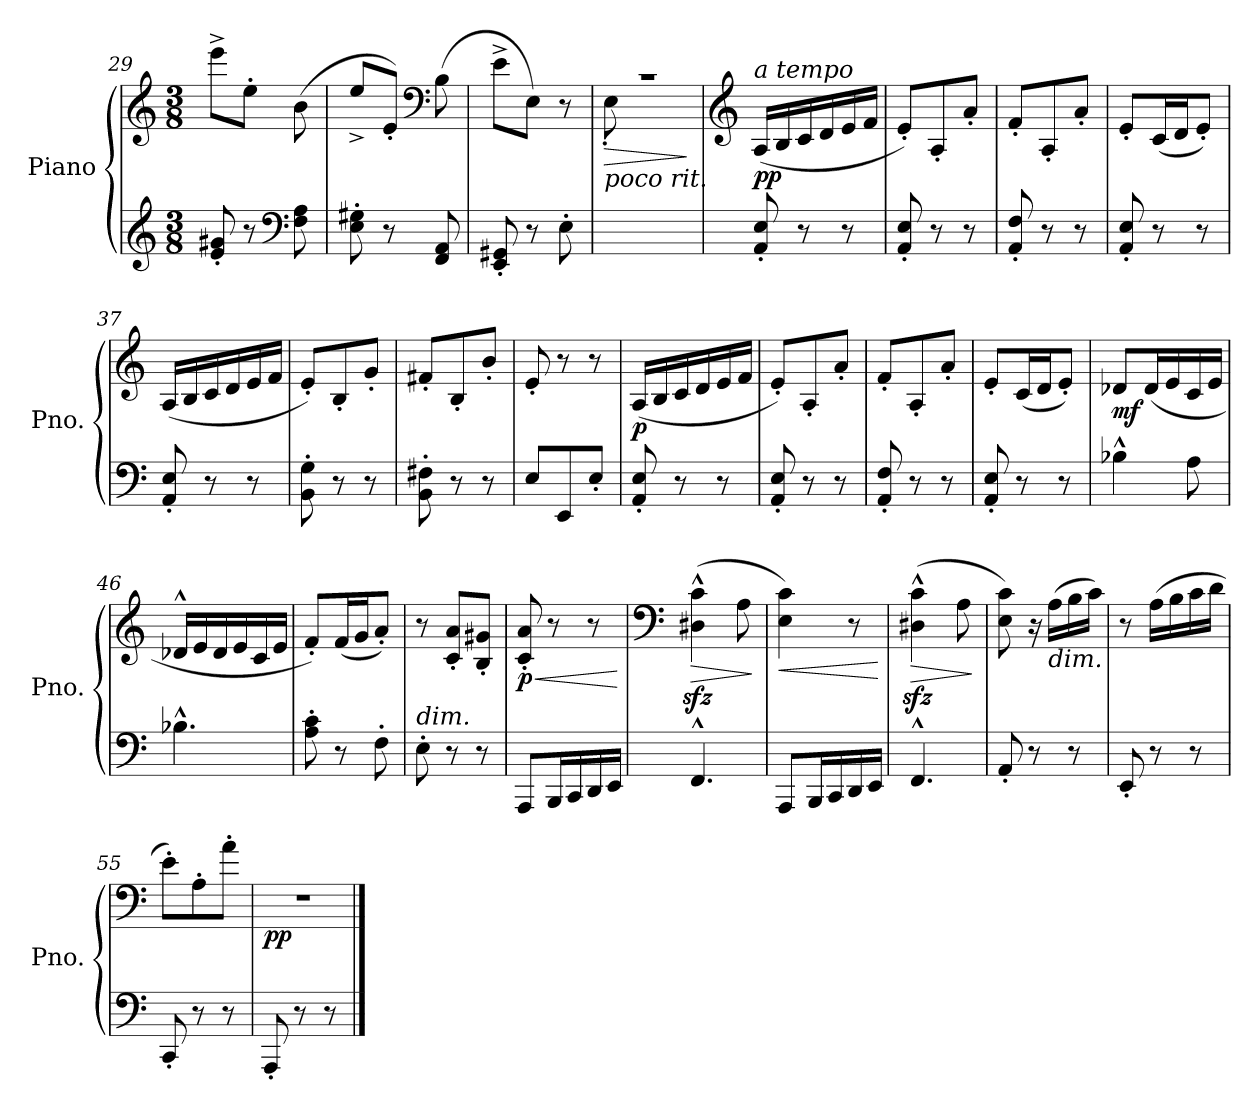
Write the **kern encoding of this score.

**kern	**kern	**dynam
*part1	*part1	*part1
*staff2	*staff1	*staff1/2
*I"Piano	*	*
*I'Pno.	*	*
*clefG2	*clefG2	*
*k[]	*k[]	*
*M3/8	*M3/8	*
=29	=29	=29
8e/' 8g#X/'	8eee^\L	.
8r	8ee'\J	.
*clefF4	*	*
8F\ 8A\	(>8b\	.
=30	=30	=30
8E\' 8G#X\'	8ee^/L	.
8r	8e'/J)	.
*	*clefF4	*
8FF/ 8AA/	(>8B\	.
=31	=31	=31
8EE/' 8GG#X/'	8e^\L	.
8r	8E\J)	.
8E'\	8r	.
=32	=32	=32
!LO:TX:a:i:t=poco rit.	!	!
!	!	!LO:HP:b
*	*^	*
8ryy	4.r	8E'\L	>
8E'/	.	4ryy	.
8E'/J	.	.	.
*	*v	*v	*
.	.	]
!!LO:LB:g=z
=33	=33	=33
*	*clefG2	*
!	!LO:TX:a:i:t=a tempo	!
!	!	!LO:DY:b
8AA/' 8E/'	(<16A/LL	pp
.	16B/	.
8r	16c/	.
.	16d/	.
8r	16e/	.
.	16f/JJ	.
=34	=34	=34
8AA/' 8E/'	8e'/L)	.
8r	8A'/	.
8r	8a'/J	.
=35	=35	=35
8AA/' 8F/'	8f'/L	.
8r	8A'/	.
8r	8a'/J	.
=36	=36	=36
8AA/' 8E/'	8e'/L	.
8r	(<16c/L	.
.	16d/J	.
8r	8e'/J)	.
=37	=37	=37
8AA/' 8E/'	(<16A/LL	.
.	16B/	.
8r	16c/	.
.	16d/	.
8r	16e/	.
.	16f/JJ	.
=38	=38	=38
8BB\' 8G\'	8e'/L)	.
8r	8B'/	.
8r	8g'/J	.
=39	=39	=39
8BB\' 8F#X\'	8f#X'/L	.
8r	8B'/	.
8r	8b'/J	.
=40	=40	=40
8E/L	8e'/	.
8EE/	8r	.
8E'/J	8r	.
=41	=41	=41
!	!	!LO:DY:b
8AA/' 8E/'	(<16A/LL	p
.	16B/	.
8r	16c/	.
.	16d/	.
8r	16e/	.
.	16f/JJ	.
=42	=42	=42
8AA/' 8E/'	8e'/L)	.
8r	8A'/	.
8r	8a'/J	.
=43	=43	=43
8AA/' 8F/'	8f'/L	.
8r	8A'/	.
8r	8a'/J	.
!!LO:LB:g=z
=44	=44	=44
8AA/' 8E/'	8e'/L	.
8r	(<16c/L	.
.	16d/J	.
8r	8e'/J)	.
=45	=45	=45
!	!	!LO:DY:b
4B-X^^\	8d-X/L	mf
.	(<16d-/L	.
.	16e/	.
8A\	16c/	.
.	16e/JJ	.
=46	=46	=46
4.B-X^^\	16d-X^^/LL	.
.	16e/	.
.	16d-/	.
.	16e/	.
.	16c/	.
.	16e/JJ	.
=47	=47	=47
8A\' 8c\'	8f'/L)	.
8r	(<16f/L	.
.	16g/J	.
8F'\	8a'/J)	.
=48	=48	=48
!LO:TX:a:i:t=dim.	!	!
8E'\	8r	.
8r	8c/' 8a/'L	.
8r	8B/' 8g#X/'J	.
=49	=49	=49
!	!	!LO:HP:b
!	!	!LO:DY:n=1:b
8AAA/L	8c/' 8a/'	< p
16BBB/L	8r	.
16CC/	.	.
16DD/	8r	.
16EE/JJ	.	.
.	.	[
=50	=50	=50
*	*clefF4	*
!	!	!LO:HP:b
4.FF<^^/	(>4D#X\zz<^^ 4c\zz<^^	>
.	8A\	.
.	.	]
=51	=51	=51
!	!	!LO:HP:b
8AAA/L	4E\ 4c\)	<
16BBB/L	.	.
16CC/	.	.
16DD/	8r	.
16EE/JJ	.	.
.	.	[
=52	=52	=52
!	!	!LO:HP:b
4.FF^^/	(>4D#X\zz<^^ 4c\zz<^^	>
.	8A\	.
.	.	]
=53	=53	=53
8AA'/	8E\ 8c\)	.
8r	16r	.
!	!LO:TX:b:i:t=dim.	!
.	(>16A\LL	.
8r	16B\	.
.	16c\JJ)	.
=54	=54	=54
8EE<'/	8r	.
8r	(>16A\LL	.
.	16B\	.
8r	16c\	.
.	16d\JJ	.
!!LO:PB:g=z
=55	=55	=55
8CC<'/	8e'\L)	.
8r	8A'\	.
8r	8a'\J	.
=56	=56	=56
!	!	!LO:DY:b
8AAA<'/	4.r	pp
8r	.	.
8r	.	.
==	==	==
*-	*-	*-
